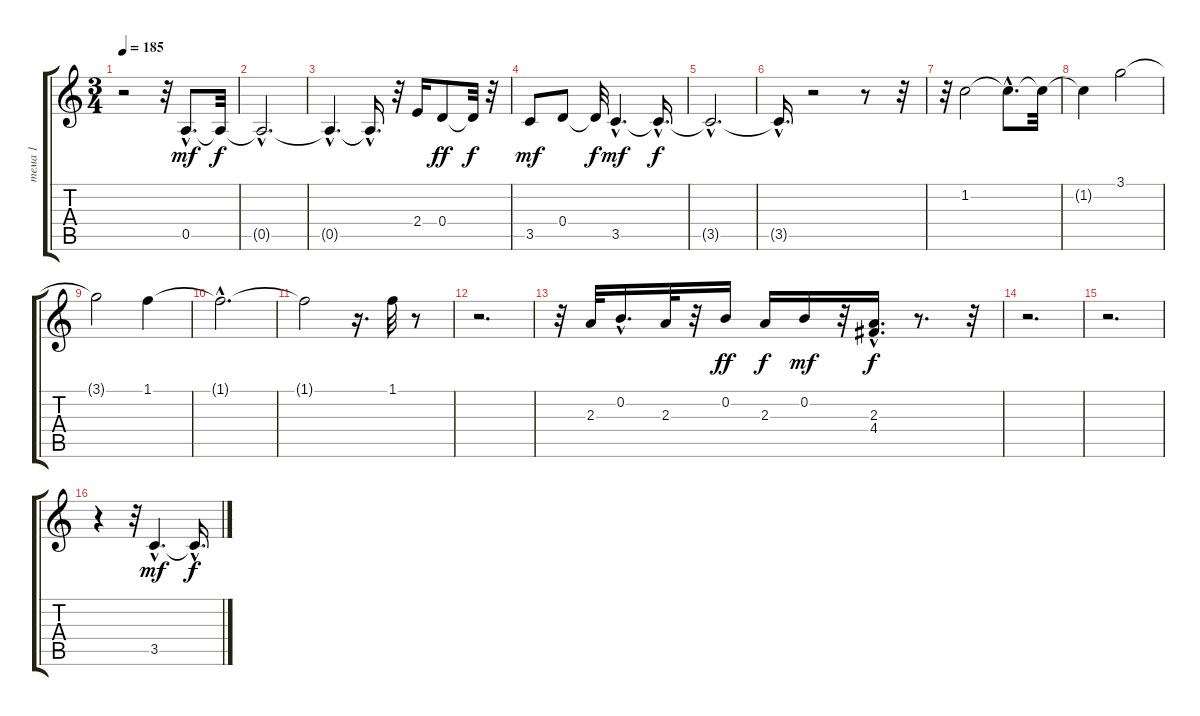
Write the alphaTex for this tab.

\track ("тема 1" "тема 1") {instrument acousticguitarsteel}
\staff {score tabs}
\tuning (E4 B3 G3 D3 A2 E2) {hide}
\ts (3 4)
\tempo 185
\clef g2
\ks c
r.2{dy f} r.32 0.5{hac}.8{d dy mf} 0.5{t}.32{dy f} |
0.5{hac t}.2{d} |
0.5{hac t}.4{d} 0.5{hac t}.16{d} r.32 2.4.16{volume 14} 0.4.8{dy ff volume 14} 0.4{t}.32{dy f} r.32 |
3.5.8{dy mf volume 16} 0.4.8 0.4{t}.32{dy f} 3.5{hac}.4{d dy mf} 3.5{hac t}.16{d dy f} |
3.5{hac t}.2{d} |
3.5{hac t}.16{d} r.2 r.8 r.32 |
r.32 1.2.2{volume 16} 1.2{hac t}.8{d} 1.2{t}.32 |
1.2{t}.4 3.1.2 |
3.1{t}.2 1.1.4 |
1.1{hac t}.2{d} |
1.1{t}.2 r.16{d} 1.1.32 r.8 |
r.2{d} |
r.32 2.3.32 0.2{hac}.16{d} 2.3.32 r.32 0.2.16{dy ff} 2.3.16{dy f} 0.2.16{dy mf} r.32 (2.3{hac} 4.4).16{d dy f} r.8{d} r.32 |
r.2{d} |
r.2{d} |
r.4 r.32 3.5{hac}.4{d dy mf} 3.5{hac t}.16{d dy f}
